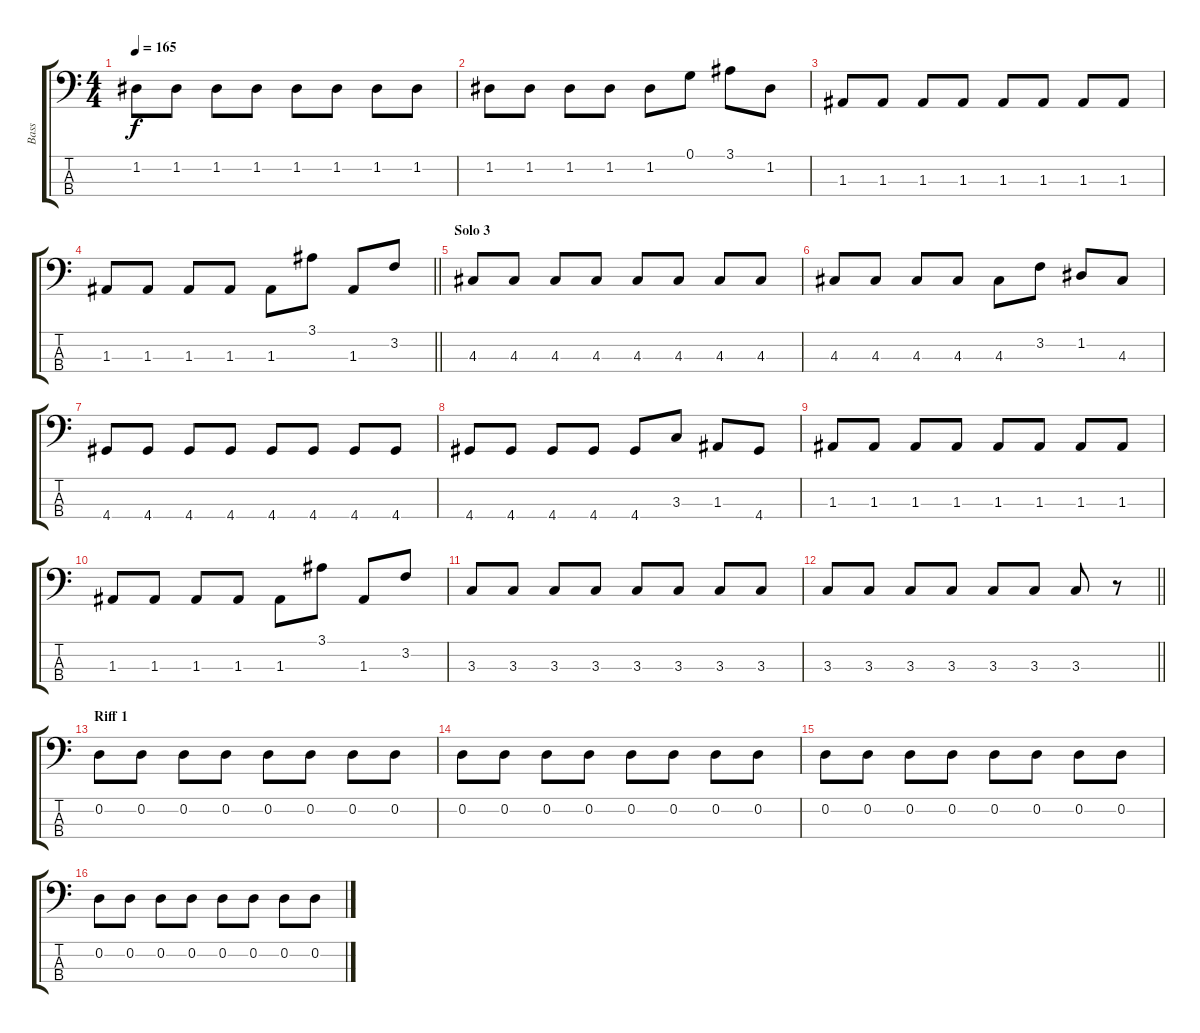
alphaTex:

\track ("Bass" "Bass") {instrument electricbasspick}
\staff {score tabs}
\tuning (G2 D2 A1 E1) {hide}
\ts (4 4)
\tempo 165
\clef f4
\ks c
1.2.8{dy f} 1.2.8 1.2.8 1.2.8 1.2.8 1.2.8 1.2.8 1.2.8 |
1.2.8 1.2.8 1.2.8 1.2.8 1.2.8 0.1.8 3.1.8 1.2.8 |
1.3.8 1.3.8 1.3.8 1.3.8 1.3.8 1.3.8 1.3.8 1.3.8 |
\barLineRight lightlight
1.3.8 1.3.8 1.3.8 1.3.8 1.3.8 3.1.8 1.3.8 3.2.8 |
\section ("" "Solo 3")
4.3.8 4.3.8 4.3.8 4.3.8 4.3.8 4.3.8 4.3.8 4.3.8 |
4.3.8 4.3.8 4.3.8 4.3.8 4.3.8 3.2.8 1.2.8 4.3.8 |
4.4.8 4.4.8 4.4.8 4.4.8 4.4.8 4.4.8 4.4.8 4.4.8 |
4.4.8 4.4.8 4.4.8 4.4.8 4.4.8 3.3.8 1.3.8 4.4.8 |
1.3.8 1.3.8 1.3.8 1.3.8 1.3.8 1.3.8 1.3.8 1.3.8 |
1.3.8 1.3.8 1.3.8 1.3.8 1.3.8 3.1.8 1.3.8 3.2.8 |
3.3.8 3.3.8 3.3.8 3.3.8 3.3.8 3.3.8 3.3.8 3.3.8 |
\barLineRight lightlight
3.3.8 3.3.8 3.3.8 3.3.8 3.3.8 3.3.8 3.3.8 r.8 |
\section ("" "Riff 1")
0.2.8 0.2.8 0.2.8 0.2.8 0.2.8 0.2.8 0.2.8 0.2.8 |
0.2.8 0.2.8 0.2.8 0.2.8 0.2.8 0.2.8 0.2.8 0.2.8 |
0.2.8 0.2.8 0.2.8 0.2.8 0.2.8 0.2.8 0.2.8 0.2.8 |
0.2.8 0.2.8 0.2.8 0.2.8 0.2.8 0.2.8 0.2.8 0.2.8
